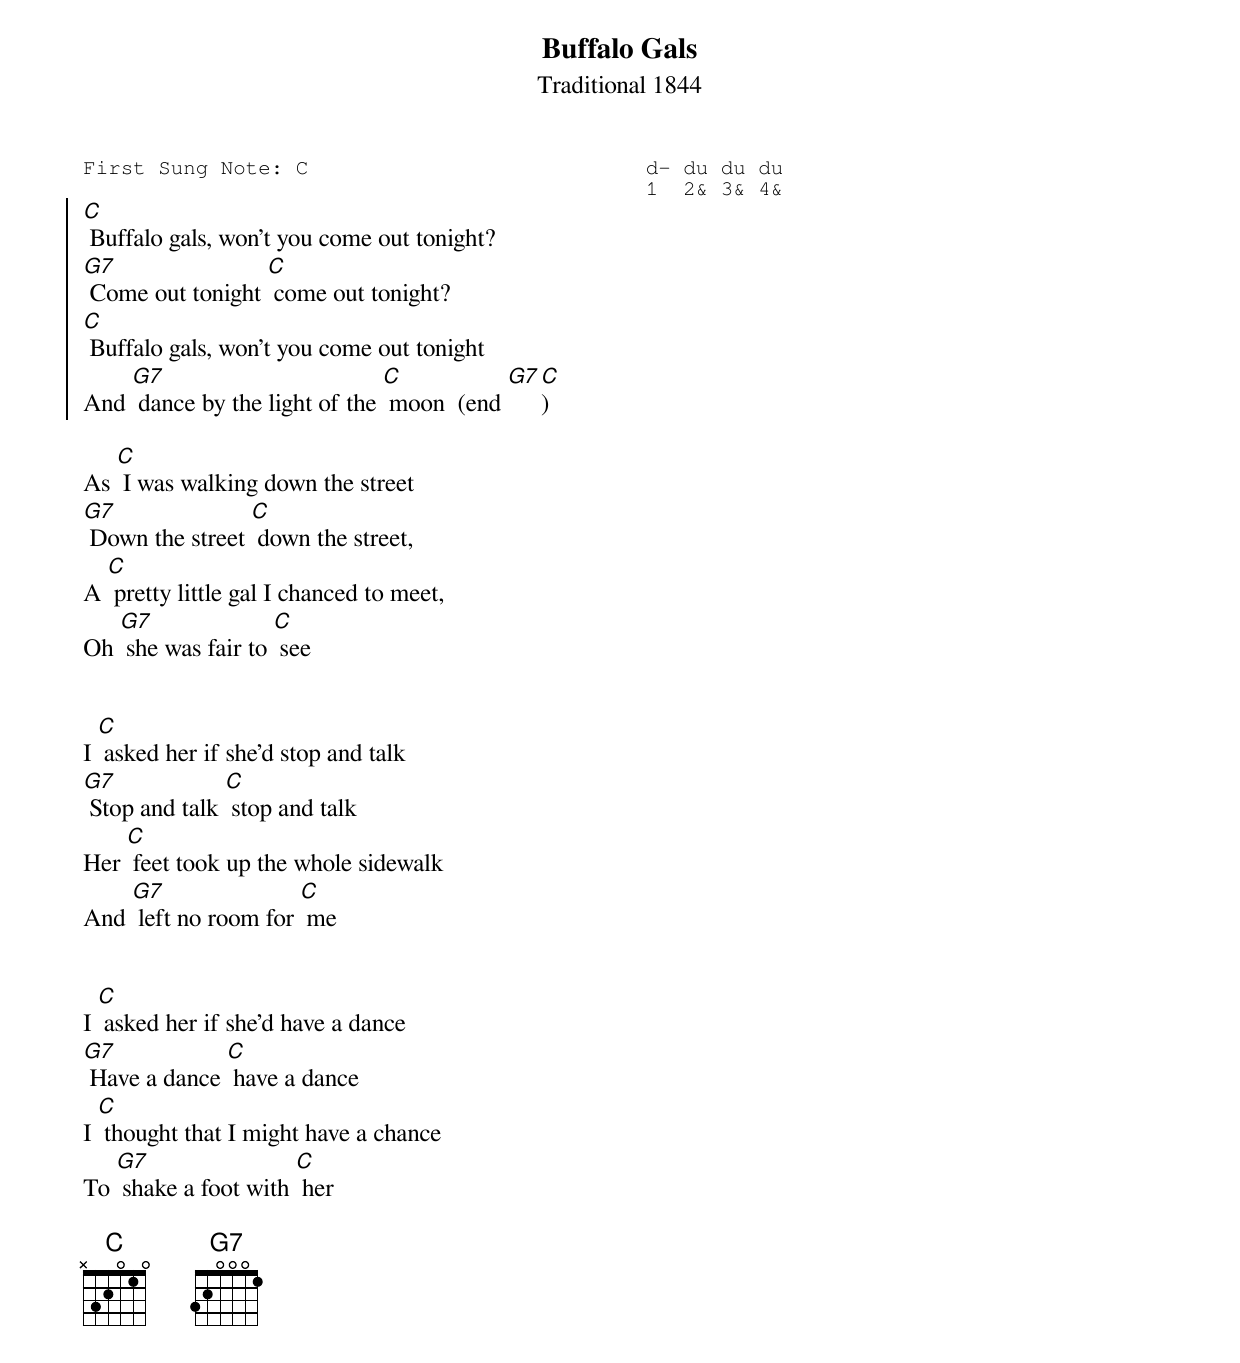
{t:Buffalo Gals}
{st:Traditional 1844}
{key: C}
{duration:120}
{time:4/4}
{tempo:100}
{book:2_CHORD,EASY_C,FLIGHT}
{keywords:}
{sot}
First Sung Note: C                           d- du du du
                                             1  2& 3& 4&
{eot}
{soc}
[C] Buffalo gals, won’t you come out tonight?
[G7] Come out tonight [C] come out tonight?
[C] Buffalo gals, won’t you come out tonight
And [G7] dance by the light of the [C] moon  (end [G7][C])
{eoc}

As [C] I was walking down the street
[G7] Down the street [C] down the street,
A [C] pretty little gal I chanced to meet,
Oh [G7] she was fair to [C] see

{soc}
{eoc}

I [C] asked her if she’d stop and talk
[G7] Stop and talk [C] stop and talk
Her [C] feet took up the whole sidewalk
And [G7] left no room for [C] me

{soc}
{eoc}

I [C] asked her if she’d have a dance
[G7] Have a dance [C] have a dance
I [C] thought that I might have a chance
To [G7] shake a foot with [C] her

{soc}
{eoc}
